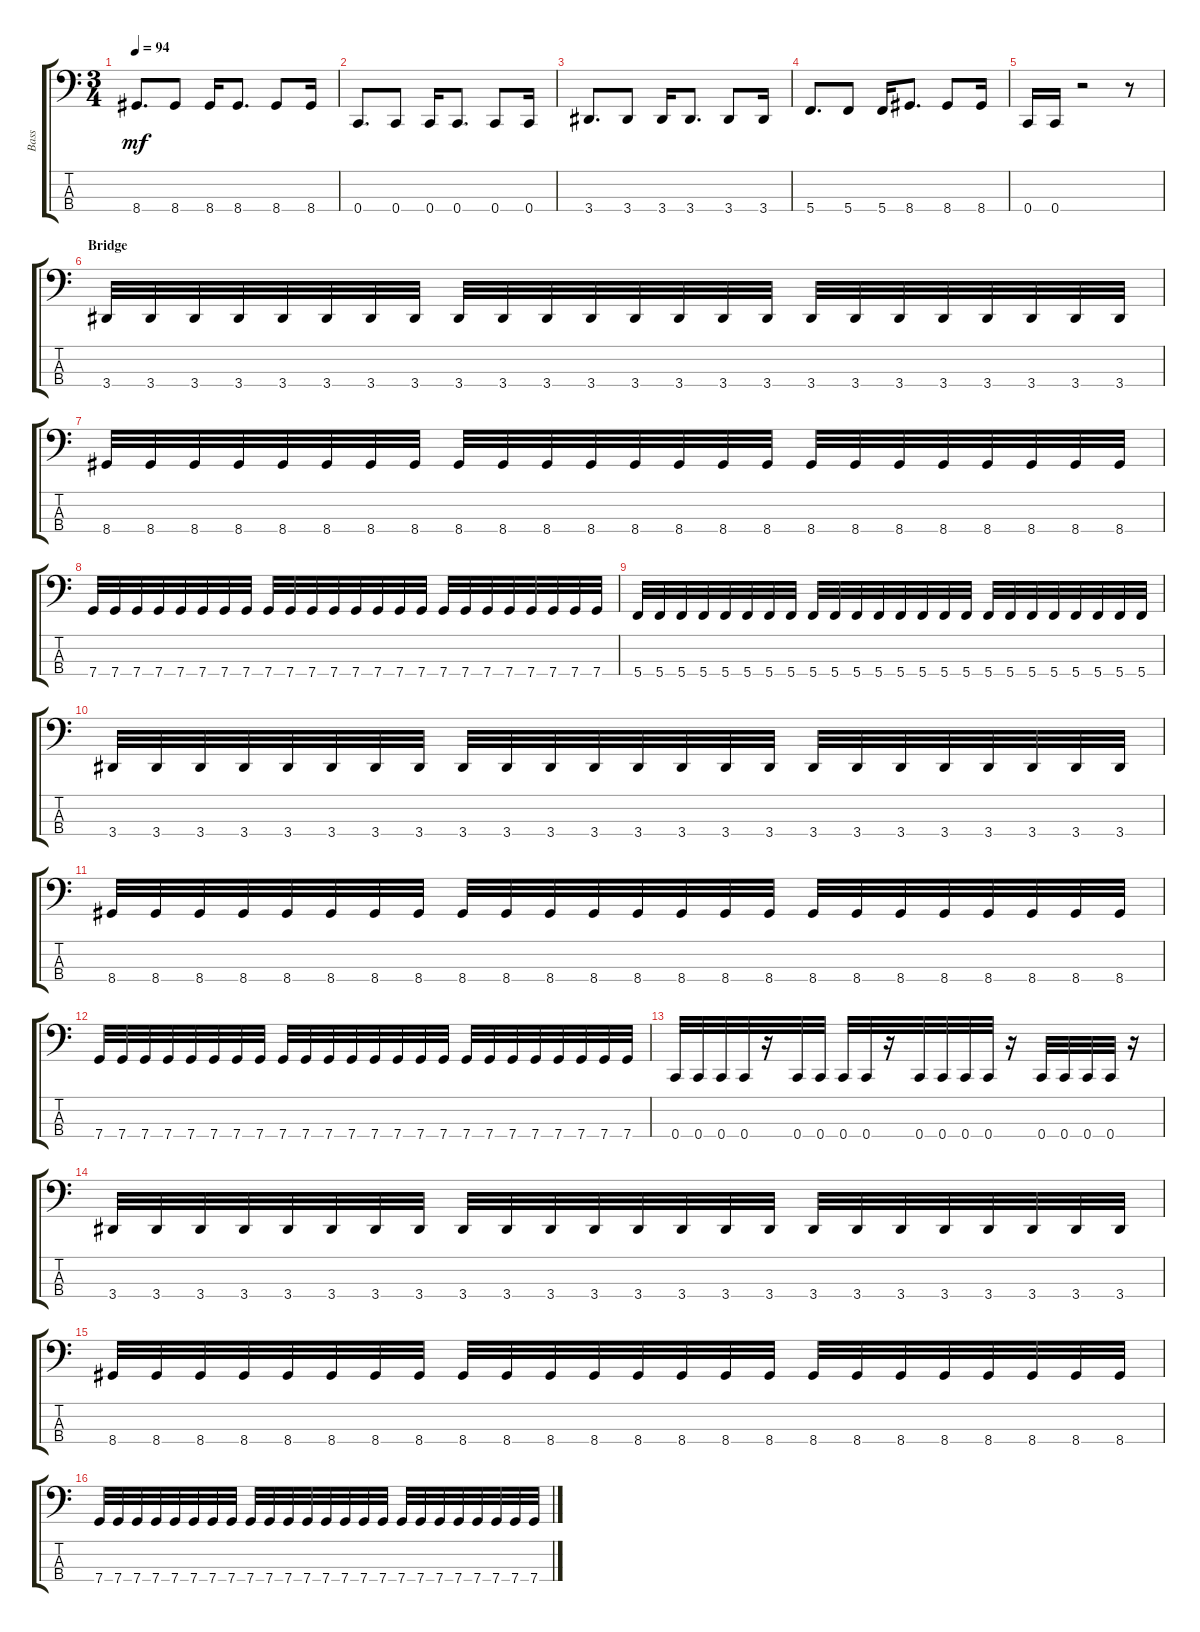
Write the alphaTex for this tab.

\track ("Bass" "Bass") {instrument electricbassfinger}
\staff {score tabs}
\tuning (F2 C2 G1 C1) {hide}
\ts (3 4)
\tempo 94
\clef f4
\ks c
8.4.8{d dy mf} 8.4.8 8.4.16 8.4.8{d} 8.4.8 8.4.16 |
0.4.8{d} 0.4.8 0.4.16 0.4.8{d} 0.4.8 0.4.16 |
3.4.8{d} 3.4.8 3.4.16 3.4.8{d} 3.4.8 3.4.16 |
5.4.8{d} 5.4.8 5.4.16 8.4.8{d} 8.4.8 8.4.16 |
0.4.16 0.4.16 r.2 r.8 |
\section ("" "Bridge")
3.4.32 3.4.32 3.4.32 3.4.32 3.4.32 3.4.32 3.4.32 3.4.32 3.4.32 3.4.32 3.4.32 3.4.32 3.4.32 3.4.32 3.4.32 3.4.32 3.4.32 3.4.32 3.4.32 3.4.32 3.4.32 3.4.32 3.4.32 3.4.32 |
8.4.32 8.4.32 8.4.32 8.4.32 8.4.32 8.4.32 8.4.32 8.4.32 8.4.32 8.4.32 8.4.32 8.4.32 8.4.32 8.4.32 8.4.32 8.4.32 8.4.32 8.4.32 8.4.32 8.4.32 8.4.32 8.4.32 8.4.32 8.4.32 |
7.4.32 7.4.32 7.4.32 7.4.32 7.4.32 7.4.32 7.4.32 7.4.32 7.4.32 7.4.32 7.4.32 7.4.32 7.4.32 7.4.32 7.4.32 7.4.32 7.4.32 7.4.32 7.4.32 7.4.32 7.4.32 7.4.32 7.4.32 7.4.32 |
5.4.32 5.4.32 5.4.32 5.4.32 5.4.32 5.4.32 5.4.32 5.4.32 5.4.32 5.4.32 5.4.32 5.4.32 5.4.32 5.4.32 5.4.32 5.4.32 5.4.32 5.4.32 5.4.32 5.4.32 5.4.32 5.4.32 5.4.32 5.4.32 |
3.4.32 3.4.32 3.4.32 3.4.32 3.4.32 3.4.32 3.4.32 3.4.32 3.4.32 3.4.32 3.4.32 3.4.32 3.4.32 3.4.32 3.4.32 3.4.32 3.4.32 3.4.32 3.4.32 3.4.32 3.4.32 3.4.32 3.4.32 3.4.32 |
8.4.32 8.4.32 8.4.32 8.4.32 8.4.32 8.4.32 8.4.32 8.4.32 8.4.32 8.4.32 8.4.32 8.4.32 8.4.32 8.4.32 8.4.32 8.4.32 8.4.32 8.4.32 8.4.32 8.4.32 8.4.32 8.4.32 8.4.32 8.4.32 |
7.4.32 7.4.32 7.4.32 7.4.32 7.4.32 7.4.32 7.4.32 7.4.32 7.4.32 7.4.32 7.4.32 7.4.32 7.4.32 7.4.32 7.4.32 7.4.32 7.4.32 7.4.32 7.4.32 7.4.32 7.4.32 7.4.32 7.4.32 7.4.32 |
0.4.32 0.4.32 0.4.32 0.4.32 r.16 0.4.32 0.4.32 0.4.32 0.4.32 r.16 0.4.32 0.4.32 0.4.32 0.4.32 r.16 0.4.32 0.4.32 0.4.32 0.4.32 r.16 |
3.4.32 3.4.32 3.4.32 3.4.32 3.4.32 3.4.32 3.4.32 3.4.32 3.4.32 3.4.32 3.4.32 3.4.32 3.4.32 3.4.32 3.4.32 3.4.32 3.4.32 3.4.32 3.4.32 3.4.32 3.4.32 3.4.32 3.4.32 3.4.32 |
8.4.32 8.4.32 8.4.32 8.4.32 8.4.32 8.4.32 8.4.32 8.4.32 8.4.32 8.4.32 8.4.32 8.4.32 8.4.32 8.4.32 8.4.32 8.4.32 8.4.32 8.4.32 8.4.32 8.4.32 8.4.32 8.4.32 8.4.32 8.4.32 |
7.4.32 7.4.32 7.4.32 7.4.32 7.4.32 7.4.32 7.4.32 7.4.32 7.4.32 7.4.32 7.4.32 7.4.32 7.4.32 7.4.32 7.4.32 7.4.32 7.4.32 7.4.32 7.4.32 7.4.32 7.4.32 7.4.32 7.4.32 7.4.32
